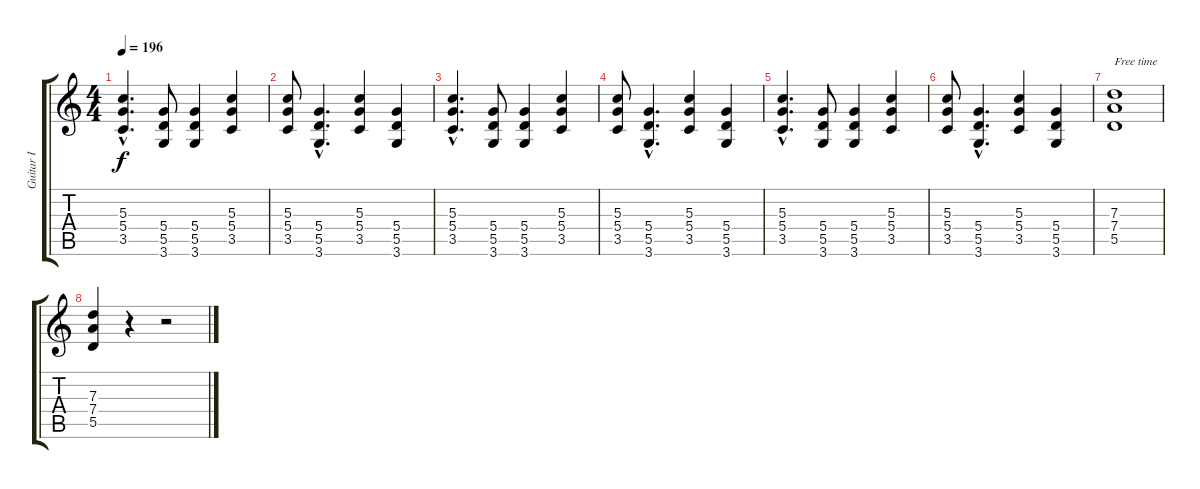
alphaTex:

\track ("Guitar I" "Guitar I") {instrument distortionguitar}
\staff {score tabs}
\tuning (E4 B3 G3 D3 A2 E2) {hide}
\ts (4 4)
\tempo 196
\clef g2
\ks c
(5.3{hac} 5.4{hac} 3.5{hac}).4{d dy f} (5.4 5.5 3.6).8 (5.4 5.5 3.6).4 (5.3 5.4 3.5).4 |
(5.3 5.4 3.5).8 (5.4{hac} 5.5{hac} 3.6{hac}).4{d} (5.3 5.4 3.5).4 (5.4 5.5 3.6).4 |
(5.3{hac} 5.4{hac} 3.5{hac}).4{d} (5.4 5.5 3.6).8 (5.4 5.5 3.6).4 (5.3 5.4 3.5).4 |
(5.3 5.4 3.5).8 (5.4{hac} 5.5{hac} 3.6{hac}).4{d} (5.3 5.4 3.5).4 (5.4 5.5 3.6).4 |
(5.3{hac} 5.4{hac} 3.5{hac}).4{d} (5.4 5.5 3.6).8 (5.4 5.5 3.6).4 (5.3 5.4 3.5).4 |
(5.3 5.4 3.5).8 (5.4{hac} 5.5{hac} 3.6{hac}).4{d} (5.3 5.4 3.5).4 (5.4 5.5 3.6).4 |
(7.3 7.4 5.5).1{txt "Free time"} |
(7.3 7.4 5.5).4 r.4 r.2
